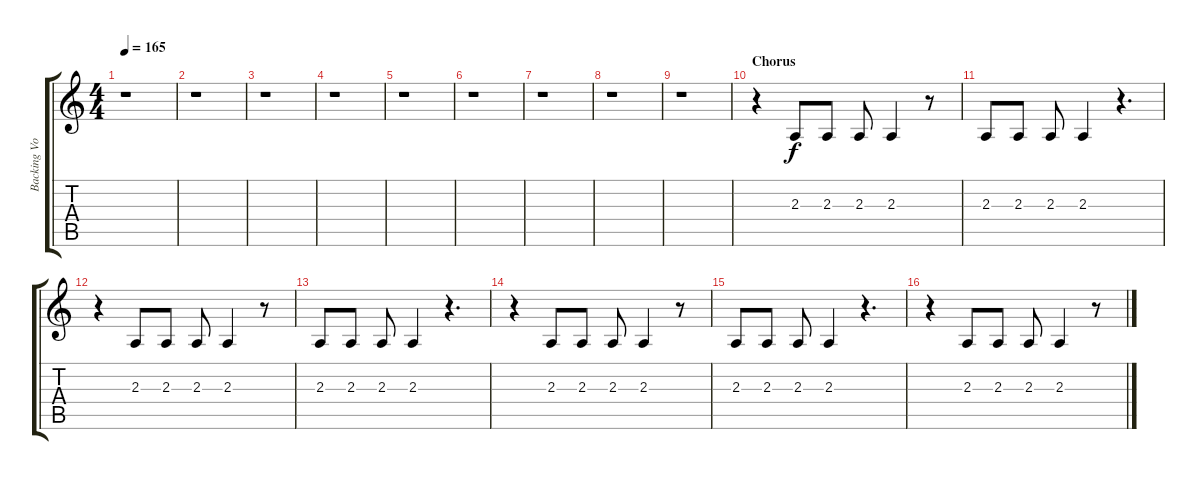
\track ("Backing Vocals" "Backing Vo") {instrument lead2sawtooth}
\staff {score tabs}
\tuning (E4 B3 G3 D3 A2 E2) {hide}
\ts (4 4)
\tempo 165
\clef g2
\ks c
r.1{dy f} |
r.1 |
r.1 |
r.1 |
r.1 |
r.1 |
r.1 |
r.1 |
r.1 |
\section ("" "Chorus")
r.4 2.3.8 2.3.8 2.3.8 2.3.4 r.8 |
2.3.8 2.3.8 2.3.8 2.3.4 r.4{d} |
r.4 2.3.8 2.3.8 2.3.8 2.3.4 r.8 |
2.3.8 2.3.8 2.3.8 2.3.4 r.4{d} |
r.4 2.3.8 2.3.8 2.3.8 2.3.4 r.8 |
2.3.8 2.3.8 2.3.8 2.3.4 r.4{d} |
r.4 2.3.8 2.3.8 2.3.8 2.3.4 r.8
